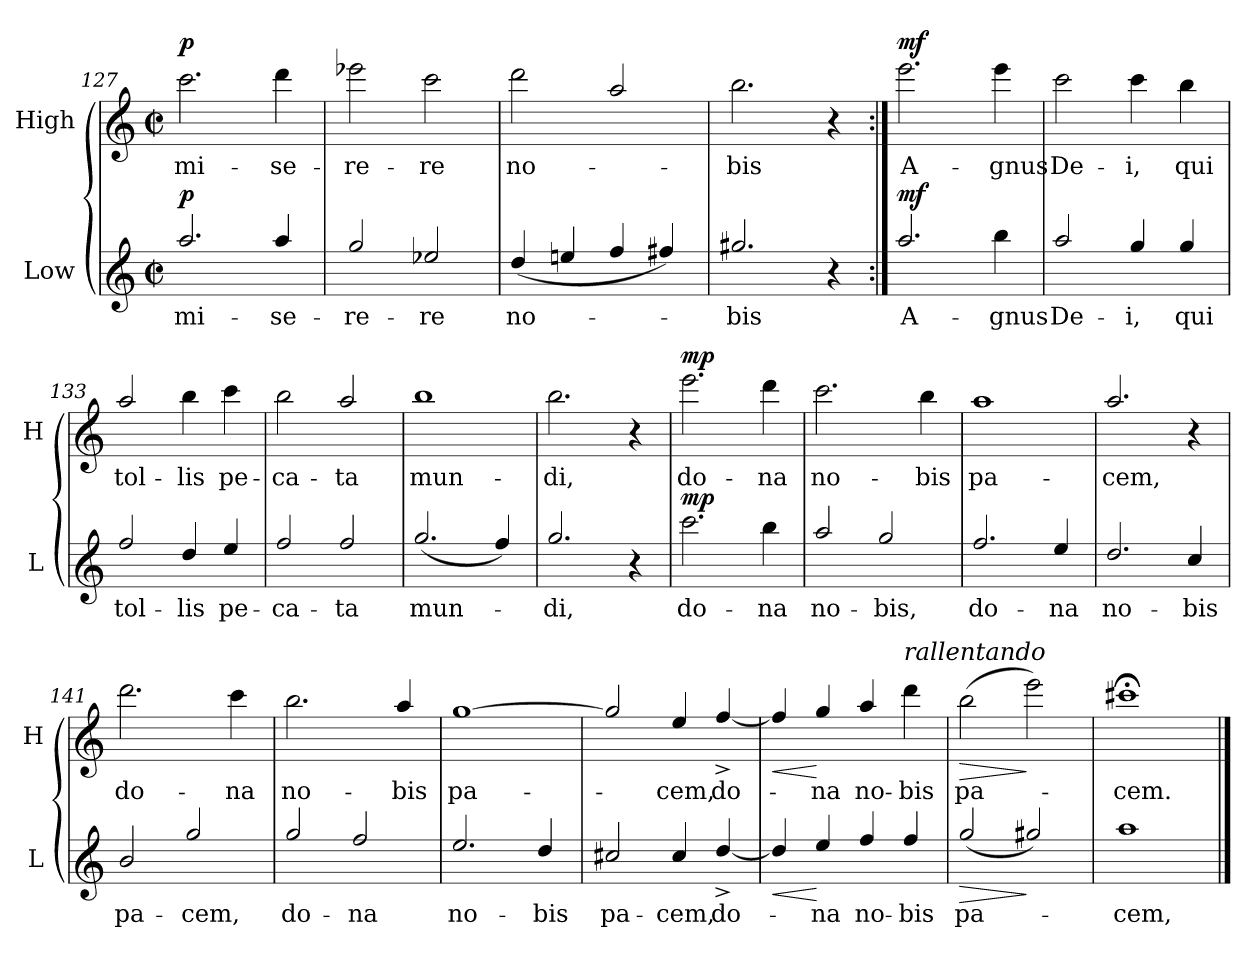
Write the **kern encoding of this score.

**kern	**text	**dynam	**kern	**text	**dynam
*part2	*part2	*part2	*part1	*part1	*part1
*staff2	*staff2	*staff2	*staff1	*staff1	*staff1
*I"Low	*	*	*I"High	*	*
*I'L	*	*	*I'H	*	*
*clefG2	*	*	*clefG2	*	*
*ITrd7c12	*	*	*ITrd7c12	*	*
*k[]	*	*	*k[]	*	*
*C:	*	*	*C:	*	*
*M2/2	*	*	*M2/2	*	*
*met(c|)	*	*	*met(c|)	*	*
=127	=127	=127	=127	=127	=127
!	!LO:LY:b	!LO:DY:a	!	!LO:LY:b	!LO:DY:a
2.a/	mi-	p	2.cc\	mi-	p
!	!LO:LY:b	!	!	!LO:LY:b	!
4a/	-se-	.	4dd\	-se-	.
=128	=128	=128	=128	=128	=128
!	!LO:LY:b	!	!	!LO:LY:b	!
2g/	-re-	.	2ee-X\	-re-	.
!	!LO:LY:b	!	!	!LO:LY:b	!
2e-X/	-re	.	2cc\	-re	.
=129	=129	=129	=129	=129	=129
!	!LO:LY:b	!	!	!LO:LY:b	!
(<4d/	no-	.	2dd\	no-	.
4en/	.	.	.	.	.
4f/	.	.	2a/	.	.
4f#X/)	.	.	.	.	.
=130	=130	=130	=130	=130	=130
!	!LO:LY:b	!	!	!LO:LY:b	!
2.g#X/	-bis	.	2.b\	-bis	.
4r	.	.	4r	.	.
!!LO:LB:g=z
=131:|!	=131:|!	=131:|!	=131:|!	=131:|!	=131:|!
!	!LO:LY:b	!LO:DY:a	!	!LO:LY:b	!LO:DY:a
2.a/	A-	mf	2.ee\	A-	mf
!	!LO:LY:b	!	!	!LO:LY:b	!
4b\	-gnus	.	4ee\	-gnus	.
=132	=132	=132	=132	=132	=132
!	!LO:LY:b	!	!	!LO:LY:b	!
2a/	De-	.	2cc\	De-	.
!	!LO:LY:b	!	!	!LO:LY:b	!
4g/	-i,	.	4cc\	-i,	.
!	!LO:LY:b	!	!	!LO:LY:b	!
4g/	qui	.	4b\	qui	.
=133	=133	=133	=133	=133	=133
!	!LO:LY:b	!	!	!LO:LY:b	!
2f/	tol-	.	2a/	tol-	.
!	!LO:LY:b	!	!	!LO:LY:b	!
4d/	-lis	.	4b\	-lis	.
!	!LO:LY:b	!	!	!LO:LY:b	!
4e/	pe-	.	4cc\	pe-	.
=134	=134	=134	=134	=134	=134
!	!LO:LY:b	!	!	!LO:LY:b	!
2f/	-ca-	.	2b\	-ca-	.
!	!LO:LY:b	!	!	!LO:LY:b	!
2f/	-ta	.	2a/	-ta	.
=135	=135	=135	=135	=135	=135
!	!LO:LY:b	!	!	!LO:LY:b	!
(<2.g/	mun-	.	1b	mun-	.
4f/)	.	.	.	.	.
=136	=136	=136	=136	=136	=136
!	!LO:LY:b	!	!	!LO:LY:b	!
2.g/	-di,	.	2.b\	-di,	.
4r	.	.	4r	.	.
=137	=137	=137	=137	=137	=137
!	!LO:LY:b	!LO:DY:a	!	!LO:LY:b	!LO:DY:a
2.cc\	do-	mp	2.ee\	do-	mp
!	!LO:LY:b	!	!	!LO:LY:b	!
4b\	-na	.	4dd\	-na	.
=138	=138	=138	=138	=138	=138
!	!LO:LY:b	!	!	!LO:LY:b	!
2a/	no-	.	2.cc\	no-	.
!	!LO:LY:b	!	!	!	!
2g/	-bis,	.	.	.	.
!	!	!	!	!LO:LY:b	!
.	.	.	4b\	-bis	.
=139	=139	=139	=139	=139	=139
!	!LO:LY:b	!	!	!LO:LY:b	!
2.f/	do-	.	1a	pa-	.
!	!LO:LY:b	!	!	!	!
4e/	-na	.	.	.	.
=140	=140	=140	=140	=140	=140
!	!LO:LY:b	!	!	!LO:LY:b	!
2.d/	no-	.	2.a/	-cem,	.
!	!LO:LY:b	!	!	!	!
4c/	-bis	.	4r	.	.
!!LO:LB:g=z
=141	=141	=141	=141	=141	=141
!	!LO:LY:b	!	!	!LO:LY:b	!
2B/	pa-	.	2.dd\	do-	.
!	!LO:LY:b	!	!	!	!
2g/	-cem,	.	.	.	.
!	!	!	!	!LO:LY:b	!
.	.	.	4cc\	-na	.
=142	=142	=142	=142	=142	=142
!	!LO:LY:b	!	!	!LO:LY:b	!
2g/	do-	.	2.b\	no-	.
!	!LO:LY:b	!	!	!	!
2f/	-na	.	.	.	.
!	!	!	!	!LO:LY:b	!
.	.	.	4a/	-bis	.
=143	=143	=143	=143	=143	=143
!	!LO:LY:b	!	!	!LO:LY:b	!
2.e/	no-	.	[1g	pa-	.
!	!LO:LY:b	!	!	!	!
4d/	-bis	.	.	.	.
=144	=144	=144	=144	=144	=144
!	!LO:LY:b	!	!	!	!
2c#X/	pa-	.	2g/]	.	.
!	!LO:LY:b	!	!	!LO:LY:b	!
4c#/	-cem,	.	4e/	-cem,	.
!	!LO:LY:b	!	!	!LO:LY:b	!
[4d^</	do-	.	[4f^</	do-	.
=145	=145	=145	=145	=145	=145
!	!	!LO:HP:b	!	!	!LO:HP:b
4d/]	.	<	4f/]	.	<
!	!LO:LY:b	!	!	!LO:LY:b	!
4e/	-na	[	4g/	-na	[
!	!LO:LY:b	!	!	!LO:LY:b	!
4f/	no-	.	4a/	no-	.
!	!	!	!LO:TX:a:i:t=rallentando	!	!
!	!LO:LY:b	!	!	!LO:LY:b	!
4f/	-bis	.	4dd\	-bis	.
=146	=146	=146	=146	=146	=146
!	!LO:LY:b	!LO:HP:b	!	!LO:LY:b	!LO:HP:b
(<2g/	pa-	>	(>2b\	pa-	>
2g#X/)	.	]	2ee\)	.	]
=147	=147	=147	=147	=147	=147
!	!LO:LY:b	!	!	!LO:LY:b	!
1a	-cem,	.	1cc#X;<	-cem.	.
==	==	==	==	==	==
*-	*-	*-	*-	*-	*-
